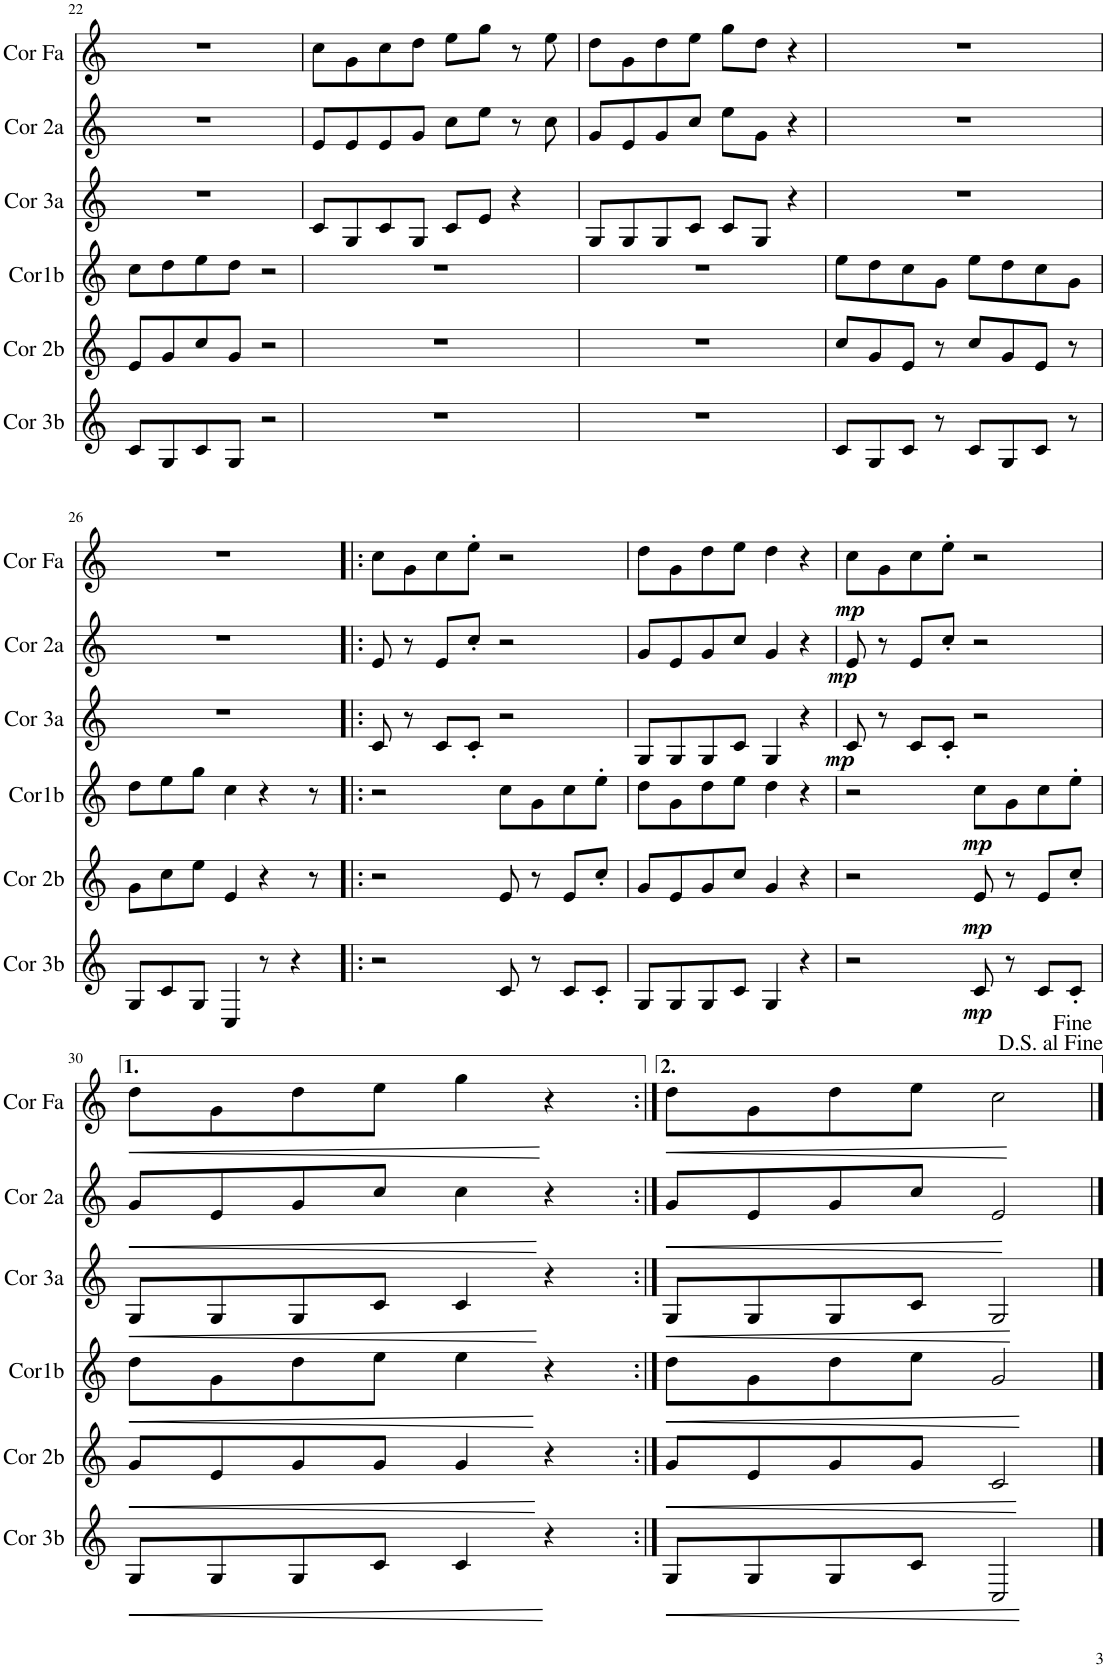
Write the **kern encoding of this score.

**kern	**dynam	**kern	**dynam	**kern	**dynam	**kern	**dynam	**kern	**dynam	**kern	**dynam
*part6	*part6	*part5	*part5	*part4	*part4	*part3	*part3	*part2	*part2	*part1	*part1
*staff6	*staff6	*staff5	*staff5	*staff4	*staff4	*staff3	*staff3	*staff2	*staff2	*staff1	*staff1
*I"Cor 3b	*	*I"Cor 2b	*	*I"Cor 1b	*	*I"Cor 3a	*	*I"Cor 2a	*	*I"Cor 1a	*
*I'Cor 3b	*	*I'Cor 2b	*	*I'Cor1b	*	*I'Cor 3a	*	*I'Cor 2a	*	*I'Cor 1a	*
!!LO:PB:g=z
*clefG2	*	*clefG2	*	*clefG2	*	*clefG2	*	*clefG2	*	*clefG2	*
*Trd4c7	*	*Trd4c7	*	*Trd4c7	*	*Trd4c7	*	*Trd4c7	*	*Trd4c7	*
*k[]	*	*k[]	*	*k[]	*	*k[]	*	*k[]	*	*k[]	*
*M4/4	*	*M4/4	*	*M4/4	*	*M4/4	*	*M4/4	*	*M4/4	*
=22	=22	=22	=22	=22	=22	=22	=22	=22	=22	=22	=22
8c/L	.	8e/L	.	8cc\L	.	1r	.	1r	.	1r	.
8G/	.	8g/	.	8dd\	.	.	.	.	.	.	.
8c/	.	8cc/	.	8ee\	.	.	.	.	.	.	.
8G/J	.	8g/J	.	8dd\J	.	.	.	.	.	.	.
2r	.	2r	.	2r	.	.	.	.	.	.	.
=23	=23	=23	=23	=23	=23	=23	=23	=23	=23	=23	=23
1r	.	1r	.	1r	.	8c/L	.	8e/L	.	8cc\L	.
.	.	.	.	.	.	8G/	.	8e/	.	8g\	.
.	.	.	.	.	.	8c/	.	8e/	.	8cc\	.
.	.	.	.	.	.	8G/J	.	8g/J	.	8dd\J	.
.	.	.	.	.	.	8c/L	.	8cc\L	.	8ee\L	.
.	.	.	.	.	.	8e/J	.	8ee\J	.	8gg\J	.
.	.	.	.	.	.	4r	.	8r	.	8r	.
.	.	.	.	.	.	.	.	8cc\	.	8ee\	.
=24	=24	=24	=24	=24	=24	=24	=24	=24	=24	=24	=24
1r	.	1r	.	1r	.	8G/L	.	8g/L	.	8dd\L	.
.	.	.	.	.	.	8G/	.	8e/	.	8g\	.
.	.	.	.	.	.	8G/	.	8g/	.	8dd\	.
.	.	.	.	.	.	8c/J	.	8cc/J	.	8ee\J	.
.	.	.	.	.	.	8c/L	.	8ee\L	.	8gg\L	.
.	.	.	.	.	.	8G/J	.	8g\J	.	8dd\J	.
.	.	.	.	.	.	4r	.	4r	.	4r	.
=25	=25	=25	=25	=25	=25	=25	=25	=25	=25	=25	=25
8c/L	.	8cc/L	.	8ee\L	.	1r	.	1r	.	1r	.
8G/	.	8g/	.	8dd\	.	.	.	.	.	.	.
8c/J	.	8e/J	.	8cc\	.	.	.	.	.	.	.
8r	.	8r	.	8g\J	.	.	.	.	.	.	.
8c/L	.	8cc/L	.	8ee\L	.	.	.	.	.	.	.
8G/	.	8g/	.	8dd\	.	.	.	.	.	.	.
8c/J	.	8e/J	.	8cc\	.	.	.	.	.	.	.
8r	.	8r	.	8g\J	.	.	.	.	.	.	.
!!LO:LB:g=z
=26	=26	=26	=26	=26	=26	=26	=26	=26	=26	=26	=26
8G/L	.	8g\L	.	8dd\L	.	1r	.	1r	.	1r	.
8c/	.	8cc\	.	8ee\	.	.	.	.	.	.	.
8G/J	.	8ee\J	.	8gg\J	.	.	.	.	.	.	.
4C/	.	4e/	.	4cc\	.	.	.	.	.	.	.
8r	.	4r	.	4r	.	.	.	.	.	.	.
4r	.	.	.	.	.	.	.	.	.	.	.
.	.	8r	.	8r	.	.	.	.	.	.	.
=27!|:	=27!|:	=27!|:	=27!|:	=27!|:	=27!|:	=27!|:	=27!|:	=27!|:	=27!|:	=27!|:	=27!|:
2r	.	2r	.	2r	.	8c/	.	8e/	.	8cc\L	.
.	.	.	.	.	.	8r	.	8r	.	8g\	.
.	.	.	.	.	.	8c/L	.	8e/L	.	8cc\	.
.	.	.	.	.	.	8c'/J	.	8cc'/J	.	8ee'\J	.
8c/	.	8e/	.	8cc\L	.	2r	.	2r	.	2r	.
8r	.	8r	.	8g\	.	.	.	.	.	.	.
8c/L	.	8e/L	.	8cc\	.	.	.	.	.	.	.
8c'/J	.	8cc'/J	.	8ee'\J	.	.	.	.	.	.	.
=28	=28	=28	=28	=28	=28	=28	=28	=28	=28	=28	=28
8G/L	.	8g/L	.	8dd\L	.	8G/L	.	8g/L	.	8dd\L	.
8G/	.	8e/	.	8g\	.	8G/	.	8e/	.	8g\	.
8G/	.	8g/	.	8dd\	.	8G/	.	8g/	.	8dd\	.
8c/J	.	8cc/J	.	8ee\J	.	8c/J	.	8cc/J	.	8ee\J	.
4G/	.	4g/	.	4dd\	.	4G/	.	4g/	.	4dd\	.
4r	.	4r	.	4r	.	4r	.	4r	.	4r	.
=29	=29	=29	=29	=29	=29	=29	=29	=29	=29	=29	=29
!	!	!	!	!	!	!	!LO:DY:b	!	!LO:DY:b	!	!LO:DY:b
2r	.	2r	.	2r	.	8c/	mp	8e/	mp	8cc\L	mp
.	.	.	.	.	.	8r	.	8r	.	8g\	.
.	.	.	.	.	.	8c/L	.	8e/L	.	8cc\	.
.	.	.	.	.	.	8c'/J	.	8cc'/J	.	8ee'\J	.
!	!LO:DY:b	!	!LO:DY:b	!	!LO:DY:b	!	!	!	!	!	!
8c/	mp	8e/	mp	8cc\L	mp	2r	.	2r	.	2r	.
8r	.	8r	.	8g\	.	.	.	.	.	.	.
8c/L	.	8e/L	.	8cc\	.	.	.	.	.	.	.
8c'/J	.	8cc'/J	.	8ee'\J	.	.	.	.	.	.	.
!!LO:LB:g=z
=30	=30	=30	=30	=30	=30	=30	=30	=30	=30	=30	=30
!	!LO:HP:b	!	!LO:HP:b	!	!LO:HP:b	!	!LO:HP:b	!	!LO:HP:b	!	!LO:HP:b
8G/L	<	8g/L	<	8dd\L	<	8G/L	<	8g/L	<	8dd\L	<
8G/	.	8e/	.	8g\	.	8G/	.	8e/	.	8g\	.
8G/	.	8g/	.	8dd\	.	8G/	.	8g/	.	8dd\	.
8c/J	.	8g/J	.	8ee\J	.	8c/J	.	8cc/J	.	8ee\J	.
4c/	.	4g/	.	4ee\	.	4c/	.	4cc\	.	4gg\	.
4r	.	4r	.	4r	.	4r	.	4r	.	4r	.
.	[	.	[	.	[	.	[	.	[	.	[
=31:|!	=31:|!	=31:|!	=31:|!	=31:|!	=31:|!	=31:|!	=31:|!	=31:|!	=31:|!	=31:|!	=31:|!
!	!LO:HP:b	!	!LO:HP:b	!	!LO:HP:b	!	!LO:HP:b	!	!LO:HP:b	!	!LO:HP:b
8G/L	<	8g/L	<	8dd\L	<	8G/L	<	8g/L	<	8dd\L	<
8G/	.	8e/	.	8g\	.	8G/	.	8e/	.	8g\	.
8G/	.	8g/	.	8dd\	.	8G/	.	8g/	.	8dd\	.
8c/J	.	8g/J	.	8ee\J	.	8c/J	.	8cc/J	.	8ee\J	.
2C/	.	2c/	.	2g/	.	2G/	.	2e/	.	2cc\	.
.	[	.	[	.	[	.	[	.	[	.	[
==	==	==	==	==	==	==	==	==	==	==	==
*-	*-	*-	*-	*-	*-	*-	*-	*-	*-	*-	*-
